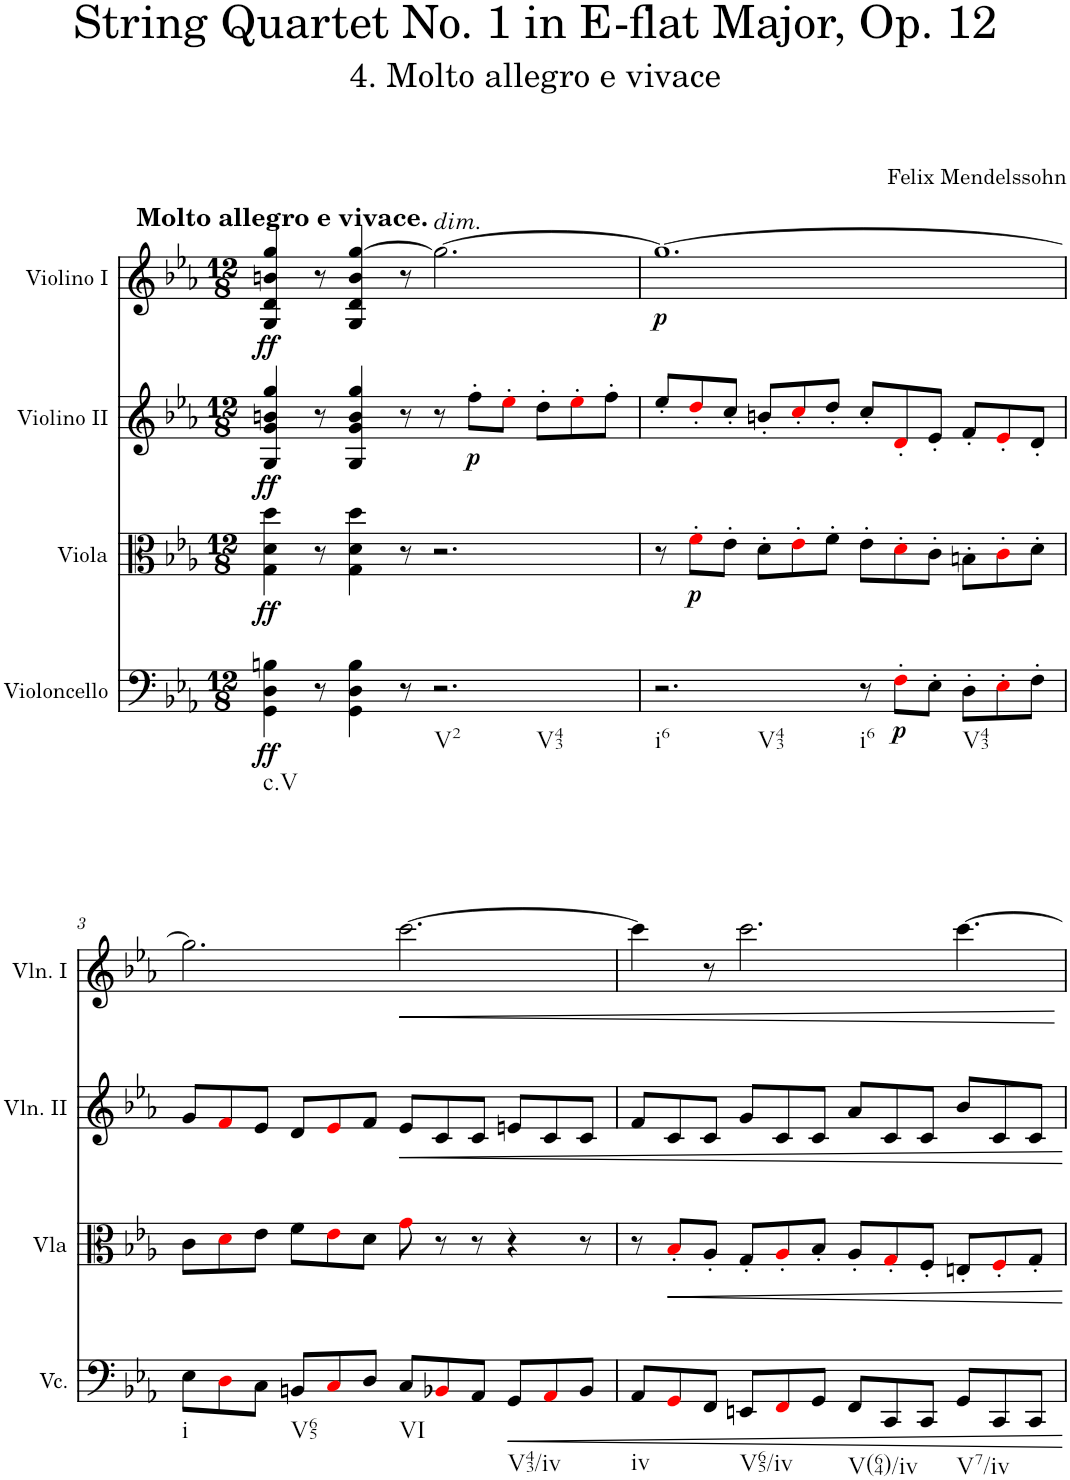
**kern	**dynam	**kern	**dynam	**kern	**dynam	**kern	**dynam
*part4	*part4	*part3	*part3	*part2	*part2	*part1	*part1
*staff4	*staff4	*staff3	*staff3	*staff2	*staff2	*staff1	*staff1
*I"Violoncello	*	*I"Viola	*	*I"Violino II	*	*I"Violino I	*
*I'Vc.	*	*I'Vla	*	*I'Vln. II	*	*I'Vln. I	*
*clefF4	*	*clefC3	*	*clefG2	*	*clefG2	*
*k[b-e-a-]	*	*k[b-e-a-]	*	*k[b-e-a-]	*	*k[b-e-a-]	*
*M12/8	*	*M12/8	*	*M12/8	*	*M12/8	*
=1	=1	=1	=1	=1	=1	=1	=1
!	!	!	!	!	!	!LO:TX:a:B:t=Molto allegro e vivace.	!
!LO:TX:b:t=c.V	!	!	!	!	!	!	!
!	!LO:DY:b	!	!LO:DY:b	!	!LO:DY:b	!	!LO:DY:b
4GG\ 4D\ 4Bn\	ff	4G\ 4d\ 4dd\	ff	4G/ 4g/ 4bn/ 4gg/	ff	4G/ 4d/ 4bn/ 4gg/	ff
8r	.	8r	.	8r	.	8r	.
4GG\ 4D\ 4B\	.	4G\ 4d\ 4dd\	.	4G/ 4g/ 4b/ 4gg/	.	4G/ 4d/ 4b/ [4gg/	.
8r	.	8r	.	8r	.	8r	.
!	!	!	!	!	!	!LO:TX:a:i:t=dim.	!
!LO:TX:b:t=V2	!	!	!	!	!	!	!
!LO:TX:b:t=V43	!	!	!	!	!	!	!
2.r	.	2.r	.	8r	.	2.gg\_	.
!	!	!	!	!	!LO:DY:b	!	!
.	.	.	.	8ff'\L	p	.	.
.	.	.	.	8ee-'i\J	.	.	.
.	.	.	.	8dd'\L	.	.	.
.	.	.	.	8ee-'i\	.	.	.
.	.	.	.	8ff'\J	.	.	.
=2	=2	=2	=2	=2	=2	=2	=2
!LO:TX:b:t=i6	!	!	!	!	!	!	!
!LO:TX:b:t=V43	!	!	!	!	!	!	!
!	!	!	!	!	!	!	!LO:DY:b
2.r	.	8r	.	8ee-'/L	.	1.gg_	p
!	!	!	!LO:DY:b	!	!	!	!
.	.	8f'i\L	p	8dd'i/	.	.	.
.	.	8e-'\J	.	8cc'/J	.	.	.
.	.	8d'\L	.	8bn'/L	.	.	.
.	.	8e-'i\	.	8cc'i/	.	.	.
.	.	8f'\J	.	8dd'/J	.	.	.
!LO:TX:b:t=i6	!	!	!	!	!	!	!
8r	.	8e-'\L	.	8cc'/L	.	.	.
!	!LO:DY:b	!	!	!	!	!	!
8F'i\L	p	8d'i\	.	8d'i/	.	.	.
8E-'\J	.	8c'\J	.	8e-'/J	.	.	.
!LO:TX:b:t=V43	!	!	!	!	!	!	!
8D'\L	.	8Bn'\L	.	8f'/L	.	.	.
8E-'i\	.	8c'i\	.	8e-'i/	.	.	.
8F'\J	.	8d'\J	.	8d'/J	.	.	.
!!LO:LB:g=z
=3	=3	=3	=3	=3	=3	=3	=3
!LO:TX:b:t=i	!	!	!	!	!	!	!
8E-\L	.	8c\L	.	8g/L	.	2.gg\]	.
8Di\	.	8di\	.	8fi/	.	.	.
8C\J	.	8e-\J	.	8e-/J	.	.	.
!LO:TX:b:t=V65	!	!	!	!	!	!	!
8BBn/L	.	8f\L	.	8d/L	.	.	.
8Ci/	.	8e-i\	.	8e-i/	.	.	.
8D/J	.	8d\J	.	8f/J	.	.	.
!LO:TX:b:t=VI	!	!	!	!	!	!	!
!	!	!	!	!	!	!	!LO:HP:b
8C/L	.	8gi\	.	8e-/L	.	[2.ccc\	<
8BB-Xi/	.	8r	.	8c/	.	.	.
8AA-/J	.	8r	.	8c/J	.	.	.
!LO:TX:b:t=V43/iv	!	!	!	!	!	!	!
8GG/L	.	4r	.	8en/L	.	.	.
8AA-i/	.	.	.	8c/	.	.	.
8BB-/J	.	8r	.	8c/J	.	.	.
=4	=4	=4	=4	=4	=4	=4	=4
!LO:TX:b:t=iv	!	!	!	!	!	!	!
8AA-/L	.	8r	.	8f/L	.	4ccc\]	.
8GGi/	.	8B-'i/L	.	8c/	.	.	.
8FF/J	.	8A-'/J	.	8c/J	.	8r	.
!LO:TX:b:t=V65/iv	!	!	!	!	!	!	!
8EEn/L	.	8G'/L	.	8g/L	.	2.ccc\	.
8FFi/	.	8A-'i/	.	8c/	.	.	.
8GG/J	.	8B-'/J	.	8c/J	.	.	.
!LO:TX:b:t=V(64)/iv	!	!	!	!	!	!	!
8FF/L	.	8A-'/L	.	8a-/L	.	.	.
8CC/	.	8G'i/	.	8c/	.	.	.
8CC/J	.	8F'/J	.	8c/J	.	.	.
!LO:TX:b:t=V7/iv	!	!	!	!	!	!	!
8GG/L	.	8En'/L	.	8b-/L	.	[4.ccc\	.
8CC/	.	8F'i/	.	8c/	.	.	.
8CC/J	.	8G'/J	.	8c/J	.	.	.
.	.	.	.	.	.	.	[
=	=	=	=	=	=	=	=
*-	*-	*-	*-	*-	*-	*-	*-
